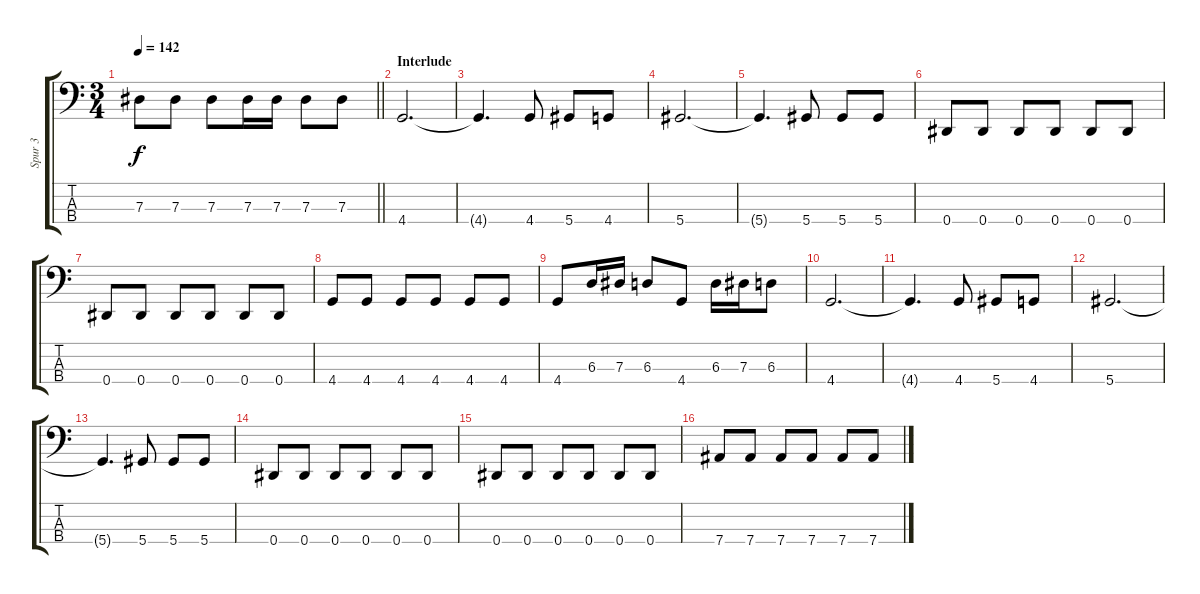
\track ("Spur 3" "Spur 3") {instrument electricbassfinger}
\staff {score tabs}
\tuning (Gb2 Db2 Ab1 Eb1) {hide}
\ts (3 4)
\tempo 142
\clef f4
\barLineRight lightlight
\ks c
7.3.8{dy f} 7.3.8 7.3.8 7.3.16 7.3.16 7.3.8 7.3.8 |
\section ("" "Interlude")
4.4.2{d} |
4.4{t}.4{d} 4.4.8 5.4.8 4.4.8 |
5.4.2{d} |
5.4{t}.4{d} 5.4.8 5.4.8 5.4.8 |
0.4.8 0.4.8 0.4.8 0.4.8 0.4.8 0.4.8 |
0.4.8 0.4.8 0.4.8 0.4.8 0.4.8 0.4.8 |
4.4.8 4.4.8 4.4.8 4.4.8 4.4.8 4.4.8 |
4.4.8 6.3.16 7.3.16 6.3.8 4.4.8 6.3.16 7.3.16 6.3.8 |
4.4.2{d} |
4.4{t}.4{d} 4.4.8 5.4.8 4.4.8 |
5.4.2{d} |
5.4{t}.4{d} 5.4.8 5.4.8 5.4.8 |
0.4.8 0.4.8 0.4.8 0.4.8 0.4.8 0.4.8 |
0.4.8 0.4.8 0.4.8 0.4.8 0.4.8 0.4.8 |
7.4.8 7.4.8 7.4.8 7.4.8 7.4.8 7.4.8
